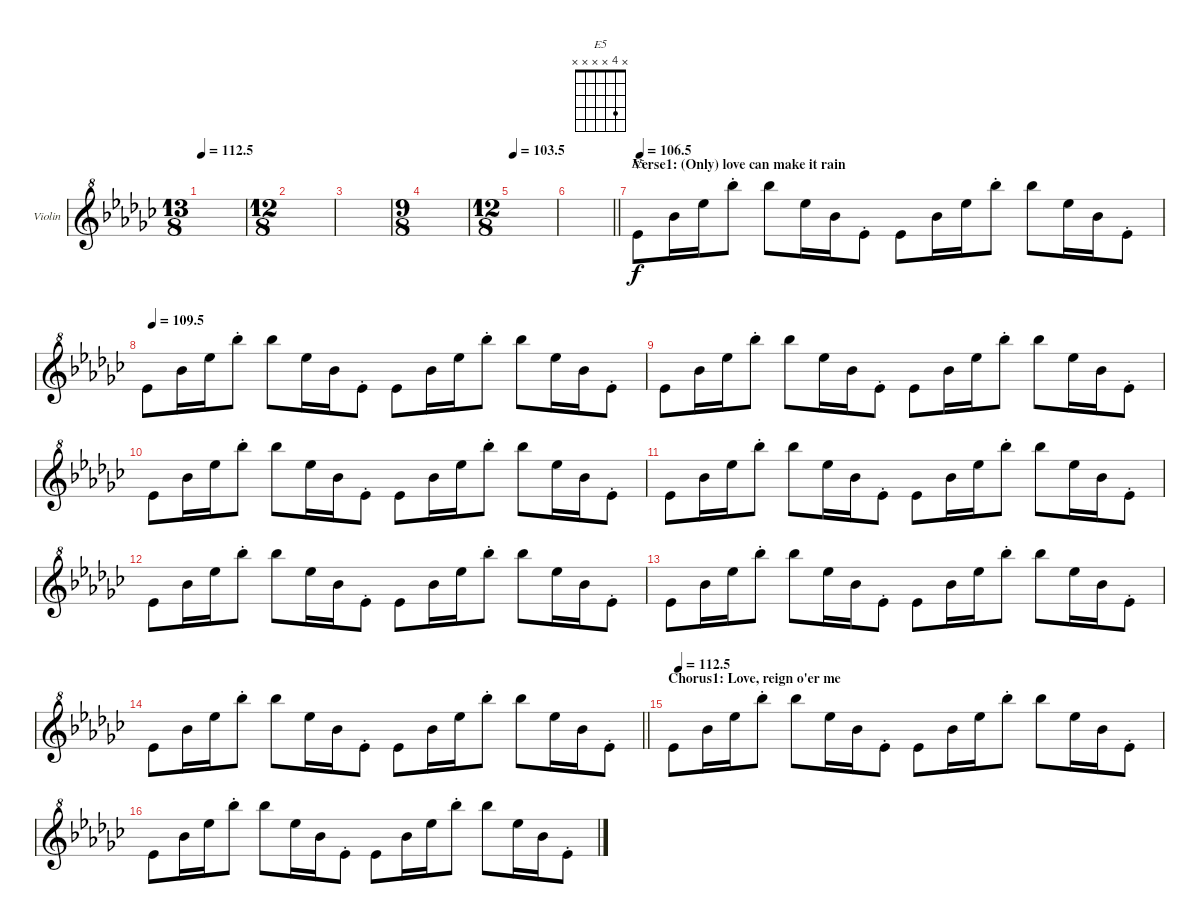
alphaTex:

\bracketExtendMode groupsimilarinstruments
\firstSystemTrackNameOrientation horizontal
\otherSystemsTrackNameOrientation horizontal
\track ("Violin/Synth" "Violin") {instrument electricguitarclean}
\staff {score}
\tuning (E4 B3 G3 D3 A2 E2)
\chord ("E5" x 4 x x x x)
\ts (13 8)
\tempo
112.5
\accidentals auto
\clef g2
\ottava 8va
\simile none
\ks ebminor
|
\ts (12 8)
|
|
\ts (9 8)
|
\ts (12 8)
\tempo (103.5 0.00625)
|
\barLineRight lightlight
|
\section ("" "Verse1: (Only) love can make it rain")
\tempo (106.5 0.00625)
4.2.8{ch "E5"} 6.1.16 11.1.16 18.1{st}.8 18.1.8 16.2.16 15.3.16 13.4{st}.8 13.4.8 11.2.16 11.1.16 18.1{st}.8 18.1.8 16.2.16 15.3.16 13.4{st}.8 |
\tempo (109.5 0.0125)
13.4.8 11.2.16 11.1.16 18.1{st}.8 18.1.8 16.2.16 15.3.16 13.4{st}.8 13.4.8 11.2.16 11.1.16 18.1{st}.8 18.1.8 16.2.16 15.3.16 13.4{st}.8 |
13.4.8 11.2.16 11.1.16 18.1{st}.8 18.1.8 16.2.16 15.3.16 13.4{st}.8 13.4.8 11.2.16 11.1.16 18.1{st}.8 18.1.8 16.2.16 15.3.16 13.4{st}.8 |
13.4.8 11.2.16 11.1.16 18.1{st}.8 18.1.8 16.2.16 15.3.16 13.4{st}.8 13.4.8 11.2.16 11.1.16 18.1{st}.8 18.1.8 16.2.16 15.3.16 13.4{st}.8 |
13.4.8 11.2.16 11.1.16 18.1{st}.8 18.1.8 16.2.16 15.3.16 13.4{st}.8 13.4.8 11.2.16 11.1.16 18.1{st}.8 18.1.8 16.2.16 15.3.16 13.4{st}.8 |
13.4.8 11.2.16 11.1.16 18.1{st}.8 18.1.8 16.2.16 15.3.16 13.4{st}.8 13.4.8 11.2.16 11.1.16 18.1{st}.8 18.1.8 16.2.16 15.3.16 13.4{st}.8 |
13.4.8 11.2.16 11.1.16 18.1{st}.8 18.1.8 16.2.16 15.3.16 13.4{st}.8 13.4.8 11.2.16 11.1.16 18.1{st}.8 18.1.8 16.2.16 15.3.16 13.4{st}.8 |
\barLineRight lightlight
13.4.8 11.2.16 11.1.16 18.1{st}.8 18.1.8 16.2.16 15.3.16 13.4{st}.8 13.4.8 11.2.16 11.1.16 18.1{st}.8 18.1.8 16.2.16 15.3.16 13.4{st}.8 |
\section ("" "Chorus1: Love, reign o'er me")
\tempo (112.5 0.0125)
13.4.8 11.2.16 11.1.16 18.1{st}.8 18.1.8 16.2.16 15.3.16 13.4{st}.8 13.4.8 11.2.16 11.1.16 18.1{st}.8 18.1.8 16.2.16 15.3.16 13.4{st}.8 |
13.4.8 11.2.16 11.1.16 18.1{st}.8 18.1.8 16.2.16 15.3.16 13.4{st}.8 13.4.8 11.2.16 11.1.16 18.1{st}.8 18.1.8 16.2.16 15.3.16 13.4{st}.8
